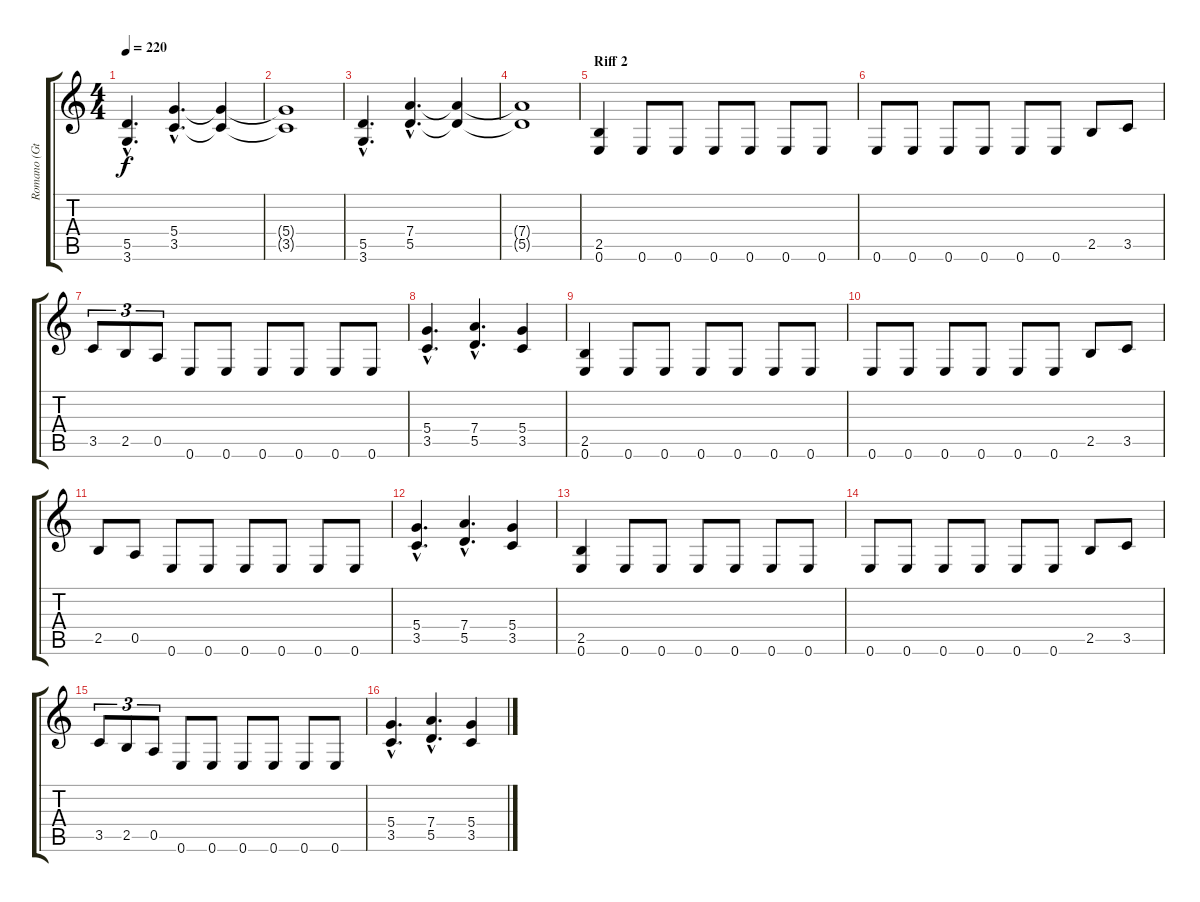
\track ("Romano (Gtr 1)" "Romano (Gt") {instrument distortionguitar}
\staff {score tabs}
\tuning (E4 B3 G3 D3 A2 E2) {hide}
\ts (4 4)
\tempo 220
\clef g2
\ks c
(5.5{hac} 3.6{hac}).4{d dy f} (5.4{hac} 3.5{hac}).4{d} (5.4{t} 3.5{t}).4 |
(5.4{t} 3.5{t}).1 |
(5.5{hac} 3.6{hac}).4{d} (7.4{hac} 5.5{hac}).4{d} (7.4{t} 5.5{t}).4 |
(7.4{t} 5.5{t}).1 |
\section ("" "Riff 2")
(2.5 0.6).4 0.6.8 0.6.8 0.6.8 0.6.8 0.6.8 0.6.8 |
0.6.8 0.6.8 0.6.8 0.6.8 0.6.8 0.6.8 2.5.8 3.5.8 |
3.5.8{tu (3 2)} 2.5.8{tu (3 2)} 0.5.8{tu (3 2)} 0.6.8 0.6.8 0.6.8 0.6.8 0.6.8 0.6.8 |
(5.4{hac} 3.5{hac}).4{d} (7.4{hac} 5.5{hac}).4{d} (5.4 3.5).4 |
(2.5 0.6).4 0.6.8 0.6.8 0.6.8 0.6.8 0.6.8 0.6.8 |
0.6.8 0.6.8 0.6.8 0.6.8 0.6.8 0.6.8 2.5.8 3.5.8 |
2.5.8 0.5.8 0.6.8 0.6.8 0.6.8 0.6.8 0.6.8 0.6.8 |
(5.4{hac} 3.5{hac}).4{d} (7.4{hac} 5.5{hac}).4{d} (5.4 3.5).4 |
(2.5 0.6).4 0.6.8 0.6.8 0.6.8 0.6.8 0.6.8 0.6.8 |
0.6.8 0.6.8 0.6.8 0.6.8 0.6.8 0.6.8 2.5.8 3.5.8 |
3.5.8{tu (3 2)} 2.5.8{tu (3 2)} 0.5.8{tu (3 2)} 0.6.8 0.6.8 0.6.8 0.6.8 0.6.8 0.6.8 |
(5.4{hac} 3.5{hac}).4{d} (7.4{hac} 5.5{hac}).4{d} (5.4 3.5).4
